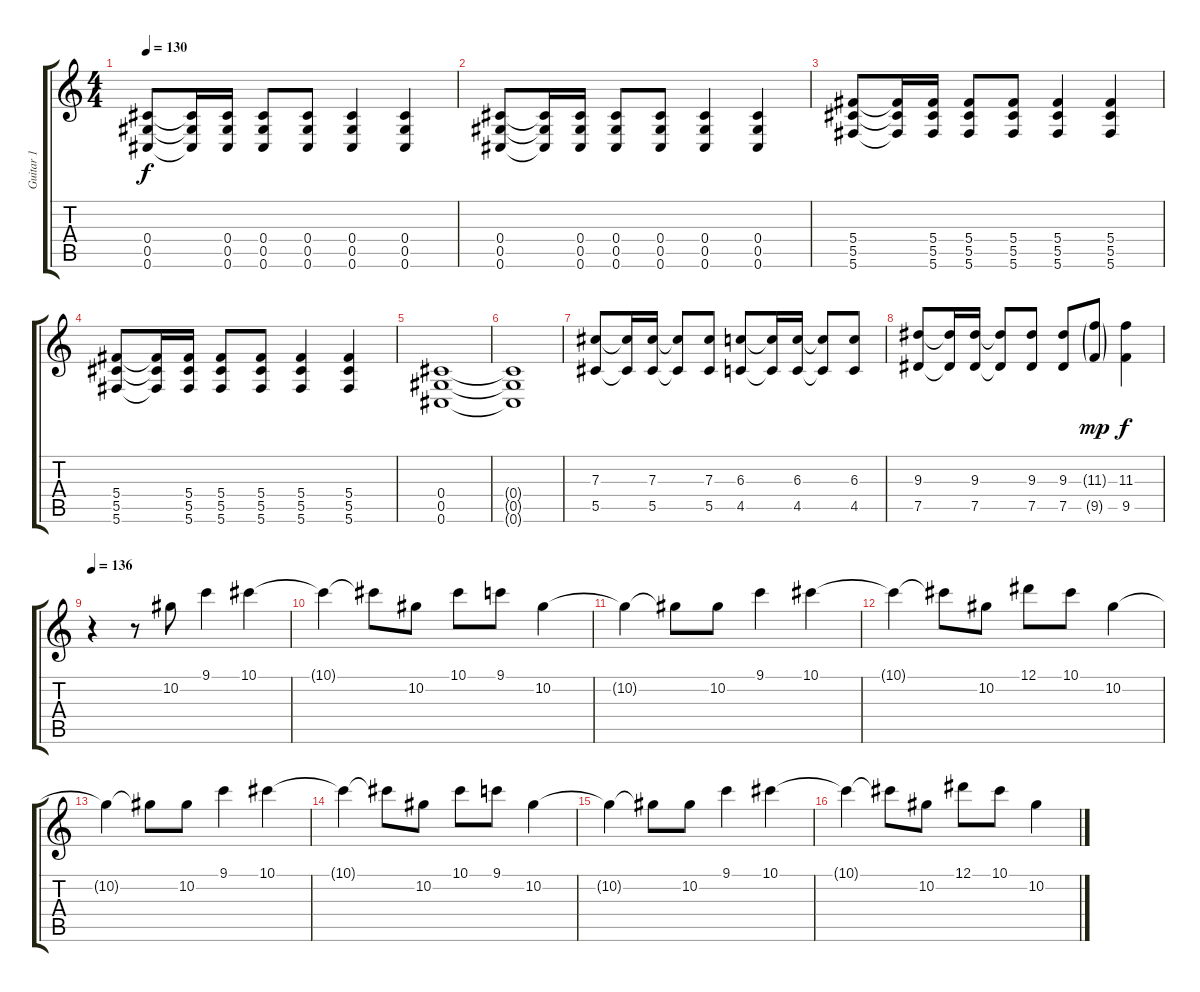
\track ("Guitar 1" "Guitar 1") {instrument distortionguitar}
\staff {score tabs}
\tuning (Eb4 Bb3 Gb3 Db3 Ab2 Db2) {hide}
\ts (4 4)
\tempo 130
\clef g2
\ks c
(0.4 0.5 0.6).8{dy f} (0.4{t} 0.5{t} 0.6{t}).16 (0.4 0.5 0.6).16 (0.4 0.5 0.6).8 (0.4 0.5 0.6).8 (0.4 0.5 0.6).4 (0.4 0.5 0.6).4 |
(0.4 0.5 0.6).8 (0.4{t} 0.5{t} 0.6{t}).16 (0.4 0.5 0.6).16 (0.4 0.5 0.6).8 (0.4 0.5 0.6).8 (0.4 0.5 0.6).4 (0.4 0.5 0.6).4 |
(5.4 5.5 5.6).8 (5.4{t} 5.5{t} 5.6{t}).16 (5.4 5.5 5.6).16 (5.4 5.5 5.6).8 (5.4 5.5 5.6).8 (5.4 5.5 5.6).4 (5.4 5.5 5.6).4 |
(5.4 5.5 5.6).8 (5.4{t} 5.5{t} 5.6{t}).16 (5.4 5.5 5.6).16 (5.4 5.5 5.6).8 (5.4 5.5 5.6).8 (5.4 5.5 5.6).4 (5.4 5.5 5.6).4 |
(0.4 0.5 0.6).1 |
(0.4{t} 0.5{t} 0.6{t}).1 |
(7.3 5.5).8{instrument electricguitarclean} (7.3{t} 5.5{t}).16 (7.3 5.5).16 (7.3{t} 5.5{t}).8 (7.3 5.5).8 (6.3 4.5).8 (6.3{t} 4.5{t}).16 (6.3 4.5).16 (6.3{t} 4.5{t}).8 (6.3 4.5).8 |
(9.3 7.5).8 (9.3{t} 7.5{t}).16 (9.3 7.5).16 (9.3{t} 7.5{t}).8 (9.3 7.5).8 (9.3 7.5).8 (11.3{g} 9.5{g}).8{dy mp} (11.3 9.5).4{dy f} |
\tempo 136
r.4{instrument distortionguitar} r.8 10.2.8 9.1.4 10.1.4 |
10.1{t}.4 10.1{t}.8 10.2.8 10.1.8 9.1.8 10.2.4 |
10.2{t}.4 10.2{t}.8 10.2.8 9.1.4 10.1.4 |
10.1{t}.4 10.1{t}.8 10.2.8 12.1.8 10.1.8 10.2.4 |
10.2{t}.4 10.2{t}.8 10.2.8 9.1.4 10.1.4 |
10.1{t}.4 10.1{t}.8 10.2.8 10.1.8 9.1.8 10.2.4 |
10.2{t}.4 10.2{t}.8 10.2.8 9.1.4 10.1.4 |
10.1{t}.4 10.1{t}.8 10.2.8 12.1.8 10.1.8 10.2.4
